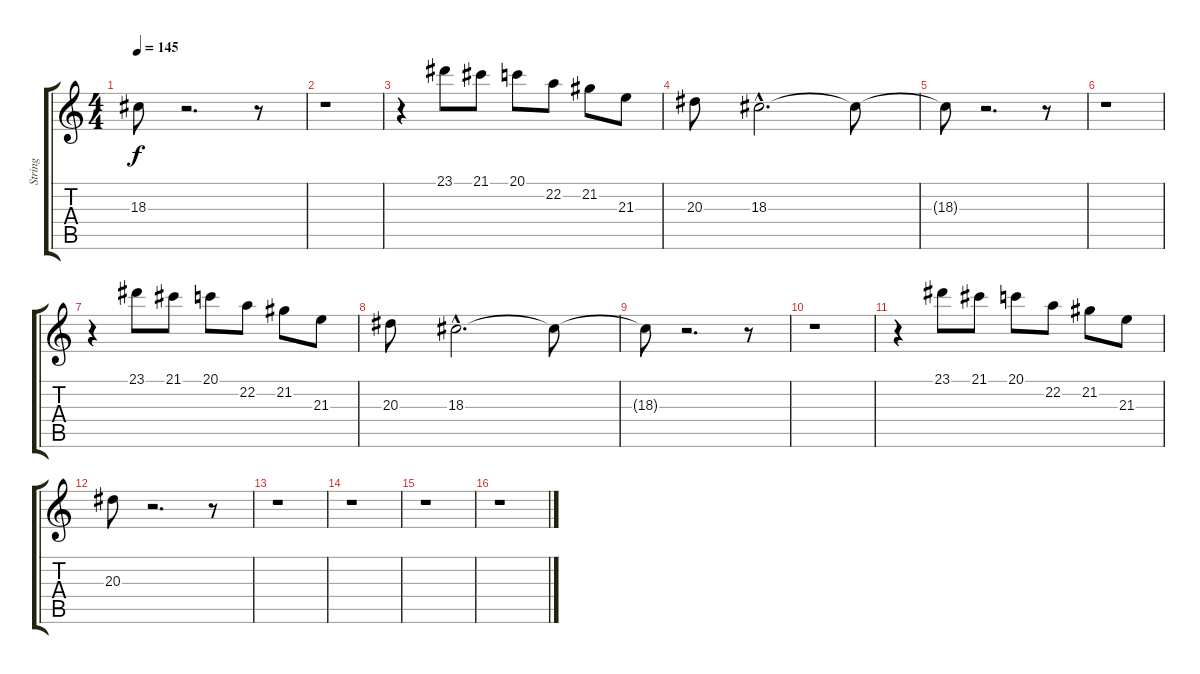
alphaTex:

\track ("String" "String") {instrument stringensemble1}
\staff {score tabs}
\tuning (E4 B3 G3 D3 A2 E2) {hide}
\ts (4 4)
\tempo 145
\clef g2
\ks c
18.3{t}.8{dy f} r.2{d} r.8 |
r.1 |
r.4 23.1.8 21.1.8 20.1.8 22.2.8 21.2.8 21.3.8 |
20.3.8 18.3{hac}.2{d} 18.3{t}.8 |
18.3{t}.8 r.2{d} r.8 |
r.1 |
r.4 23.1.8 21.1.8 20.1.8 22.2.8 21.2.8 21.3.8 |
20.3.8 18.3{hac}.2{d} 18.3{t}.8 |
18.3{t}.8 r.2{d} r.8 |
r.1 |
r.4 23.1.8 21.1.8 20.1.8 22.2.8 21.2.8 21.3.8 |
20.3.8 r.2{d} r.8 |
r.1 |
r.1 |
r.1 |
r.1
